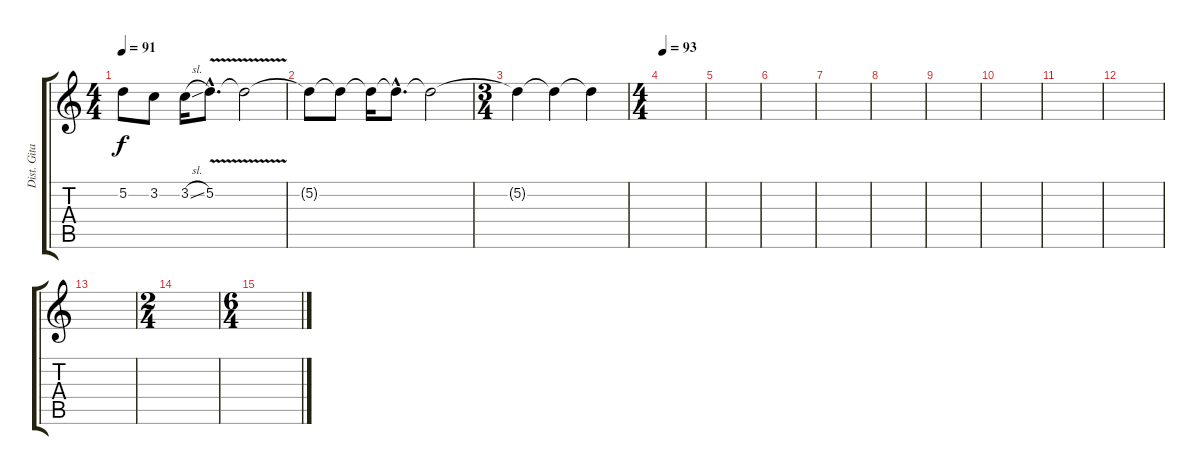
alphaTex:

\track ("Dist. Gitar " "Dist. Gita") {instrument distortionguitar}
\staff {score tabs}
\tuning (D4 A3 F3 C3 G2 D2) {hide}
\ts (4 4)
\tempo 91
\clef g2
\ks c
5.2.8{dy f} 3.2.8 3.2{sl}.16 5.2{v hac}.8{d} 5.2{t}.2 |
5.2{t}.8 5.2{t}.8 5.2{t}.16 5.2{hac t}.8{d} 5.2{t}.2 |
\ts (3 4)
5.2{t}.4 5.2{t}.4 5.2{t}.4 |
\ts (4 4)
\tempo 93
|
|
|
|
|
|
|
|
|
|
\ts (2 4)
|
\ts (6 4)
